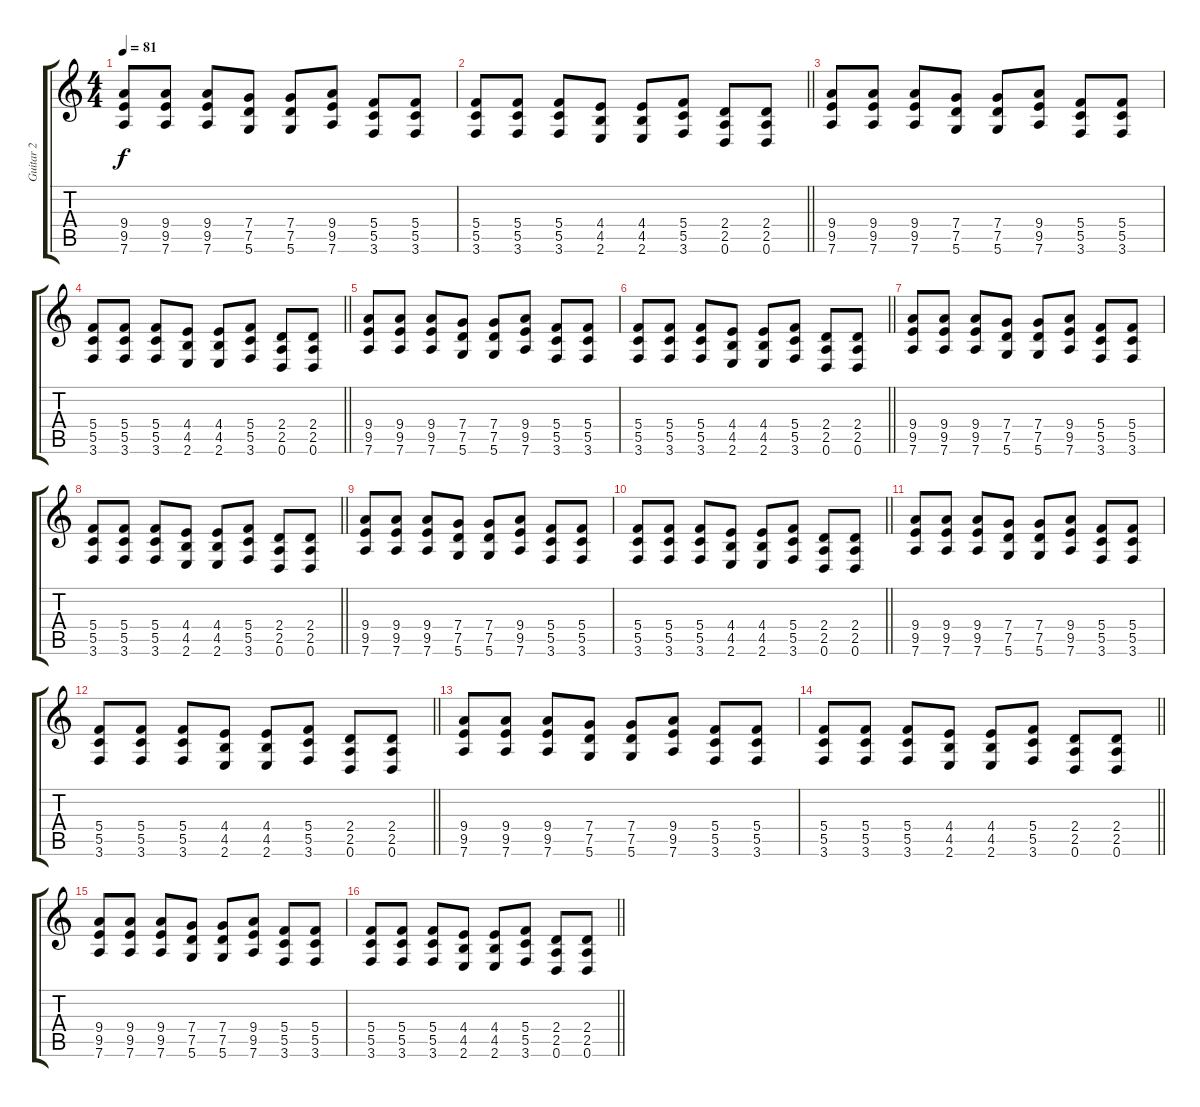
\track ("Guitar 2" "Guitar 2") {instrument distortionguitar}
\staff {score tabs}
\tuning (D4 A3 F3 C3 G2 D2) {hide}
\ts (4 4)
\tempo 81
\clef g2
\ks c
(9.4 9.5 7.6).8{dy f} (9.4 9.5 7.6).8 (9.4 9.5 7.6).8 (7.4 7.5 5.6).8 (7.4 7.5 5.6).8 (9.4 9.5 7.6).8 (5.4 5.5 3.6).8 (5.4 5.5 3.6).8 |
\barLineRight lightlight
(5.4 5.5 3.6).8 (5.4 5.5 3.6).8 (5.4 5.5 3.6).8 (4.4 4.5 2.6).8 (4.4 4.5 2.6).8 (5.4 5.5 3.6).8 (2.4 2.5 0.6).8 (2.4 2.5 0.6).8 |
(9.4 9.5 7.6).8 (9.4 9.5 7.6).8 (9.4 9.5 7.6).8 (7.4 7.5 5.6).8 (7.4 7.5 5.6).8 (9.4 9.5 7.6).8 (5.4 5.5 3.6).8 (5.4 5.5 3.6).8 |
\barLineRight lightlight
(5.4 5.5 3.6).8 (5.4 5.5 3.6).8 (5.4 5.5 3.6).8 (4.4 4.5 2.6).8 (4.4 4.5 2.6).8 (5.4 5.5 3.6).8 (2.4 2.5 0.6).8 (2.4 2.5 0.6).8 |
(9.4 9.5 7.6).8 (9.4 9.5 7.6).8 (9.4 9.5 7.6).8 (7.4 7.5 5.6).8 (7.4 7.5 5.6).8 (9.4 9.5 7.6).8 (5.4 5.5 3.6).8 (5.4 5.5 3.6).8 |
\barLineRight lightlight
(5.4 5.5 3.6).8 (5.4 5.5 3.6).8 (5.4 5.5 3.6).8 (4.4 4.5 2.6).8 (4.4 4.5 2.6).8 (5.4 5.5 3.6).8 (2.4 2.5 0.6).8 (2.4 2.5 0.6).8 |
(9.4 9.5 7.6).8 (9.4 9.5 7.6).8 (9.4 9.5 7.6).8 (7.4 7.5 5.6).8 (7.4 7.5 5.6).8 (9.4 9.5 7.6).8 (5.4 5.5 3.6).8 (5.4 5.5 3.6).8 |
\barLineRight lightlight
(5.4 5.5 3.6).8 (5.4 5.5 3.6).8 (5.4 5.5 3.6).8 (4.4 4.5 2.6).8 (4.4 4.5 2.6).8 (5.4 5.5 3.6).8 (2.4 2.5 0.6).8 (2.4 2.5 0.6).8 |
(9.4 9.5 7.6).8 (9.4 9.5 7.6).8 (9.4 9.5 7.6).8 (7.4 7.5 5.6).8 (7.4 7.5 5.6).8 (9.4 9.5 7.6).8 (5.4 5.5 3.6).8 (5.4 5.5 3.6).8 |
\barLineRight lightlight
(5.4 5.5 3.6).8 (5.4 5.5 3.6).8 (5.4 5.5 3.6).8 (4.4 4.5 2.6).8 (4.4 4.5 2.6).8 (5.4 5.5 3.6).8 (2.4 2.5 0.6).8 (2.4 2.5 0.6).8 |
(9.4 9.5 7.6).8 (9.4 9.5 7.6).8 (9.4 9.5 7.6).8 (7.4 7.5 5.6).8 (7.4 7.5 5.6).8 (9.4 9.5 7.6).8 (5.4 5.5 3.6).8 (5.4 5.5 3.6).8 |
\barLineRight lightlight
(5.4 5.5 3.6).8 (5.4 5.5 3.6).8 (5.4 5.5 3.6).8 (4.4 4.5 2.6).8 (4.4 4.5 2.6).8 (5.4 5.5 3.6).8 (2.4 2.5 0.6).8 (2.4 2.5 0.6).8 |
(9.4 9.5 7.6).8 (9.4 9.5 7.6).8 (9.4 9.5 7.6).8 (7.4 7.5 5.6).8 (7.4 7.5 5.6).8 (9.4 9.5 7.6).8 (5.4 5.5 3.6).8 (5.4 5.5 3.6).8 |
\barLineRight lightlight
(5.4 5.5 3.6).8 (5.4 5.5 3.6).8 (5.4 5.5 3.6).8 (4.4 4.5 2.6).8 (4.4 4.5 2.6).8 (5.4 5.5 3.6).8 (2.4 2.5 0.6).8 (2.4 2.5 0.6).8 |
(9.4 9.5 7.6).8 (9.4 9.5 7.6).8 (9.4 9.5 7.6).8 (7.4 7.5 5.6).8 (7.4 7.5 5.6).8 (9.4 9.5 7.6).8 (5.4 5.5 3.6).8 (5.4 5.5 3.6).8 |
\barLineRight lightlight
(5.4 5.5 3.6).8 (5.4 5.5 3.6).8 (5.4 5.5 3.6).8 (4.4 4.5 2.6).8 (4.4 4.5 2.6).8 (5.4 5.5 3.6).8 (2.4 2.5 0.6).8 (2.4 2.5 0.6).8
